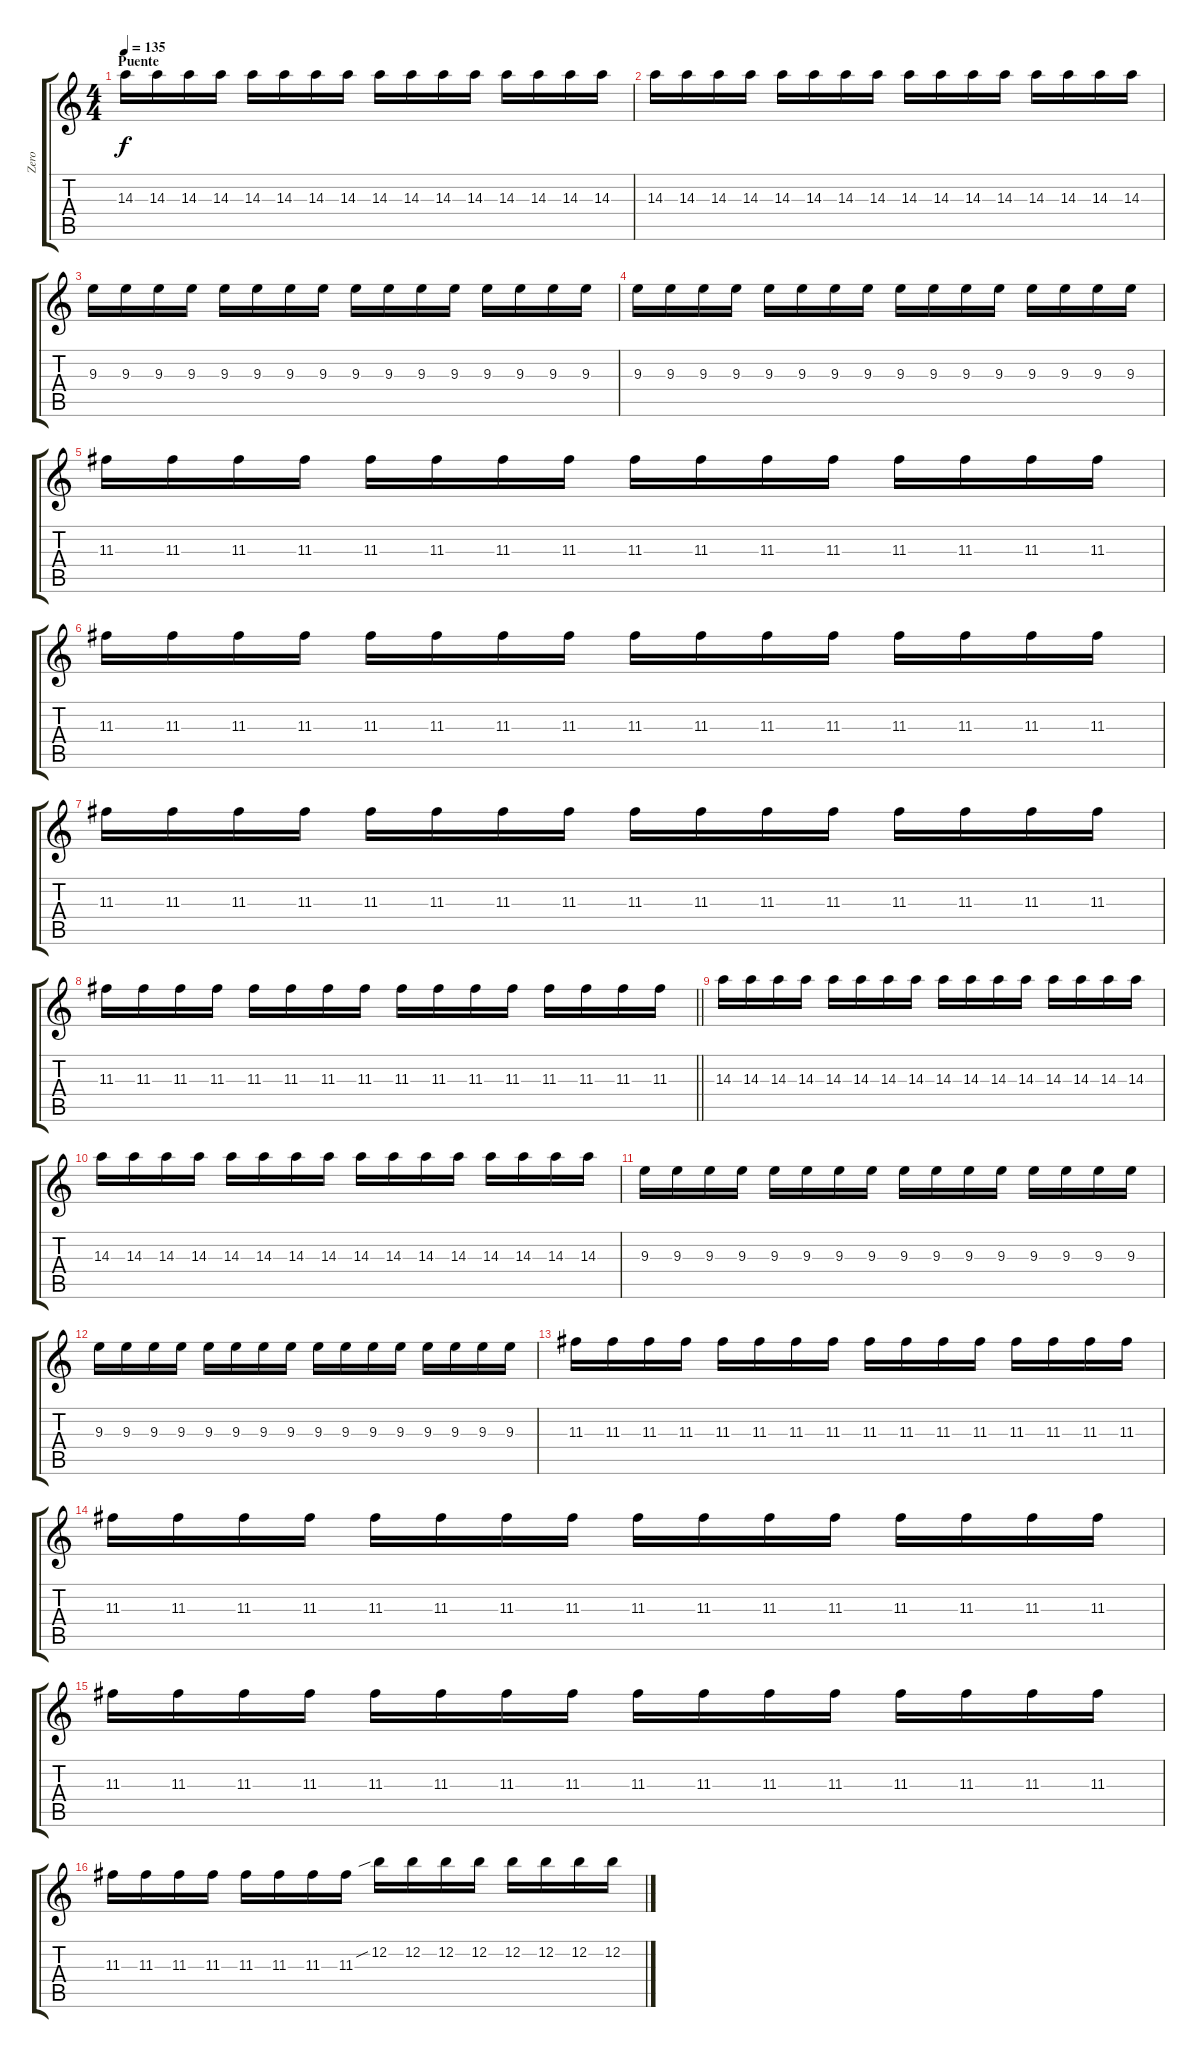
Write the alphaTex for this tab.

\track ("Zero" "Zero") {instrument distortionguitar}
\staff {score tabs}
\tuning (E4 B3 G3 D3 A2 E2) {hide}
\ts (4 4)
\section ("" "Puente")
\tempo 135
\clef g2
\ks c
14.3.16{dy f} 14.3.16 14.3.16 14.3.16 14.3.16 14.3.16 14.3.16 14.3.16 14.3.16 14.3.16 14.3.16 14.3.16 14.3.16 14.3.16 14.3.16 14.3.16 |
14.3.16 14.3.16 14.3.16 14.3.16 14.3.16 14.3.16 14.3.16 14.3.16 14.3.16 14.3.16 14.3.16 14.3.16 14.3.16 14.3.16 14.3.16 14.3.16 |
9.3.16 9.3.16 9.3.16 9.3.16 9.3.16 9.3.16 9.3.16 9.3.16 9.3.16 9.3.16 9.3.16 9.3.16 9.3.16 9.3.16 9.3.16 9.3.16 |
9.3.16 9.3.16 9.3.16 9.3.16 9.3.16 9.3.16 9.3.16 9.3.16 9.3.16 9.3.16 9.3.16 9.3.16 9.3.16 9.3.16 9.3.16 9.3.16 |
11.3.16 11.3.16 11.3.16 11.3.16 11.3.16 11.3.16 11.3.16 11.3.16 11.3.16 11.3.16 11.3.16 11.3.16 11.3.16 11.3.16 11.3.16 11.3.16 |
11.3.16 11.3.16 11.3.16 11.3.16 11.3.16 11.3.16 11.3.16 11.3.16 11.3.16 11.3.16 11.3.16 11.3.16 11.3.16 11.3.16 11.3.16 11.3.16 |
11.3.16 11.3.16 11.3.16 11.3.16 11.3.16 11.3.16 11.3.16 11.3.16 11.3.16 11.3.16 11.3.16 11.3.16 11.3.16 11.3.16 11.3.16 11.3.16 |
\barLineRight lightlight
11.3.16 11.3.16 11.3.16 11.3.16 11.3.16 11.3.16 11.3.16 11.3.16 11.3.16 11.3.16 11.3.16 11.3.16 11.3.16 11.3.16 11.3.16 11.3.16 |
14.3.16 14.3.16 14.3.16 14.3.16 14.3.16 14.3.16 14.3.16 14.3.16 14.3.16 14.3.16 14.3.16 14.3.16 14.3.16 14.3.16 14.3.16 14.3.16 |
14.3.16 14.3.16 14.3.16 14.3.16 14.3.16 14.3.16 14.3.16 14.3.16 14.3.16 14.3.16 14.3.16 14.3.16 14.3.16 14.3.16 14.3.16 14.3.16 |
9.3.16 9.3.16 9.3.16 9.3.16 9.3.16 9.3.16 9.3.16 9.3.16 9.3.16 9.3.16 9.3.16 9.3.16 9.3.16 9.3.16 9.3.16 9.3.16 |
9.3.16 9.3.16 9.3.16 9.3.16 9.3.16 9.3.16 9.3.16 9.3.16 9.3.16 9.3.16 9.3.16 9.3.16 9.3.16 9.3.16 9.3.16 9.3.16 |
11.3.16 11.3.16 11.3.16 11.3.16 11.3.16 11.3.16 11.3.16 11.3.16 11.3.16 11.3.16 11.3.16 11.3.16 11.3.16 11.3.16 11.3.16 11.3.16 |
11.3.16 11.3.16 11.3.16 11.3.16 11.3.16 11.3.16 11.3.16 11.3.16 11.3.16 11.3.16 11.3.16 11.3.16 11.3.16 11.3.16 11.3.16 11.3.16 |
11.3.16 11.3.16 11.3.16 11.3.16 11.3.16 11.3.16 11.3.16 11.3.16 11.3.16 11.3.16 11.3.16 11.3.16 11.3.16 11.3.16 11.3.16 11.3.16 |
11.3.16 11.3.16 11.3.16 11.3.16 11.3.16 11.3.16 11.3.16 11.3.16 12.2{sib}.16 12.2.16 12.2.16 12.2.16 12.2.16 12.2.16 12.2.16 12.2.16
